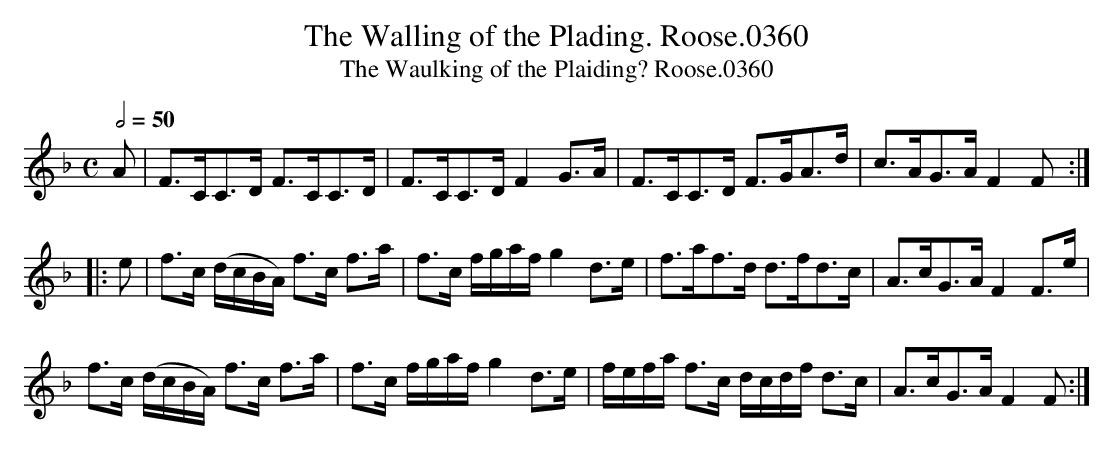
X:1
T:Walling of the Plading. Roose.0360, The
T:Waulking of the Plaiding? Roose.0360, The
Q:1/2=50
M:C
L:1/8
K:F
A|F>CC>D F>CC>D|F>CC>D F2G>A|F>CC>D F>GA>d|c>AG>A F2F:|
|:e|f>c (d/c/B/A/) f>c f>a|f>c f/g/a/f/ g2d>e|f>af>d d>fd>c|A>cG>AF2F>e|
f>c (d/c/B/A/) f>c f>a|f>c f/g/a/f/ g2 d>e|f/e/f/a/ f>c d/c/d/f/ d>c|A>cG>A F2F:|
